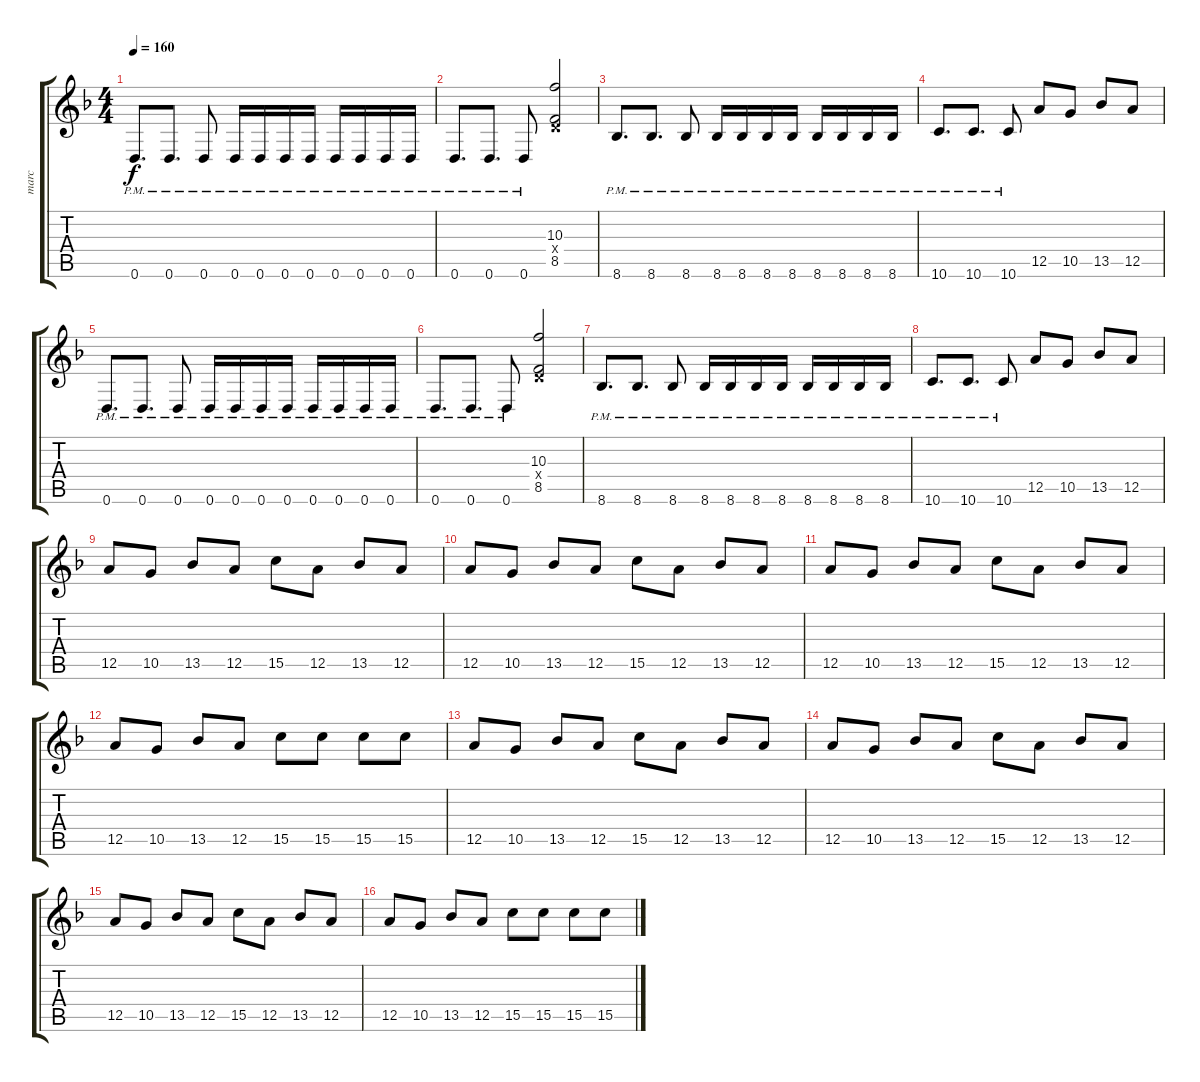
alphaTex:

\track ("marc" "marc") {instrument distortionguitar}
\staff {score tabs}
\tuning (E4 B3 G3 D3 A2 D2) {hide}
\ts (4 4)
\tempo 160
\clef g2
\ks f
0.6{pm}.8{d dy f} 0.6{pm}.8{d} 0.6{pm}.8 0.6{pm}.16 0.6{pm}.16 0.6{pm}.16 0.6{pm}.16 0.6{pm}.16 0.6{pm}.16 0.6{pm}.16 0.6{pm}.16 |
0.6{pm}.8{d} 0.6{pm}.8{d} 0.6{pm}.8 (10.3 0.4{x} 8.5).2 |
8.6{pm}.8{d} 8.6{pm}.8{d} 8.6{pm}.8 8.6{pm}.16 8.6{pm}.16 8.6{pm}.16 8.6{pm}.16 8.6{pm}.16 8.6{pm}.16 8.6{pm}.16 8.6{pm}.16 |
10.6{pm}.8{d} 10.6{pm}.8{d} 10.6{pm}.8 12.5.8 10.5.8 13.5.8 12.5.8 |
0.6{pm}.8{d} 0.6{pm}.8{d} 0.6{pm}.8 0.6{pm}.16 0.6{pm}.16 0.6{pm}.16 0.6{pm}.16 0.6{pm}.16 0.6{pm}.16 0.6{pm}.16 0.6{pm}.16 |
0.6{pm}.8{d} 0.6{pm}.8{d} 0.6{pm}.8 (10.3 0.4{x} 8.5).2 |
8.6{pm}.8{d} 8.6{pm}.8{d} 8.6{pm}.8 8.6{pm}.16 8.6{pm}.16 8.6{pm}.16 8.6{pm}.16 8.6{pm}.16 8.6{pm}.16 8.6{pm}.16 8.6{pm}.16 |
10.6{pm}.8{d} 10.6{pm}.8{d} 10.6{pm}.8 12.5.8 10.5.8 13.5.8 12.5.8 |
12.5.8 10.5.8 13.5.8 12.5.8 15.5.8 12.5.8 13.5.8 12.5.8 |
12.5.8 10.5.8 13.5.8 12.5.8 15.5.8 12.5.8 13.5.8 12.5.8 |
12.5.8 10.5.8 13.5.8 12.5.8 15.5.8 12.5.8 13.5.8 12.5.8 |
12.5.8 10.5.8 13.5.8 12.5.8 15.5.8 15.5.8 15.5.8 15.5.8 |
12.5.8 10.5.8 13.5.8 12.5.8 15.5.8 12.5.8 13.5.8 12.5.8 |
12.5.8 10.5.8 13.5.8 12.5.8 15.5.8 12.5.8 13.5.8 12.5.8 |
12.5.8 10.5.8 13.5.8 12.5.8 15.5.8 12.5.8 13.5.8 12.5.8 |
12.5.8 10.5.8 13.5.8 12.5.8 15.5.8 15.5.8 15.5.8 15.5.8
